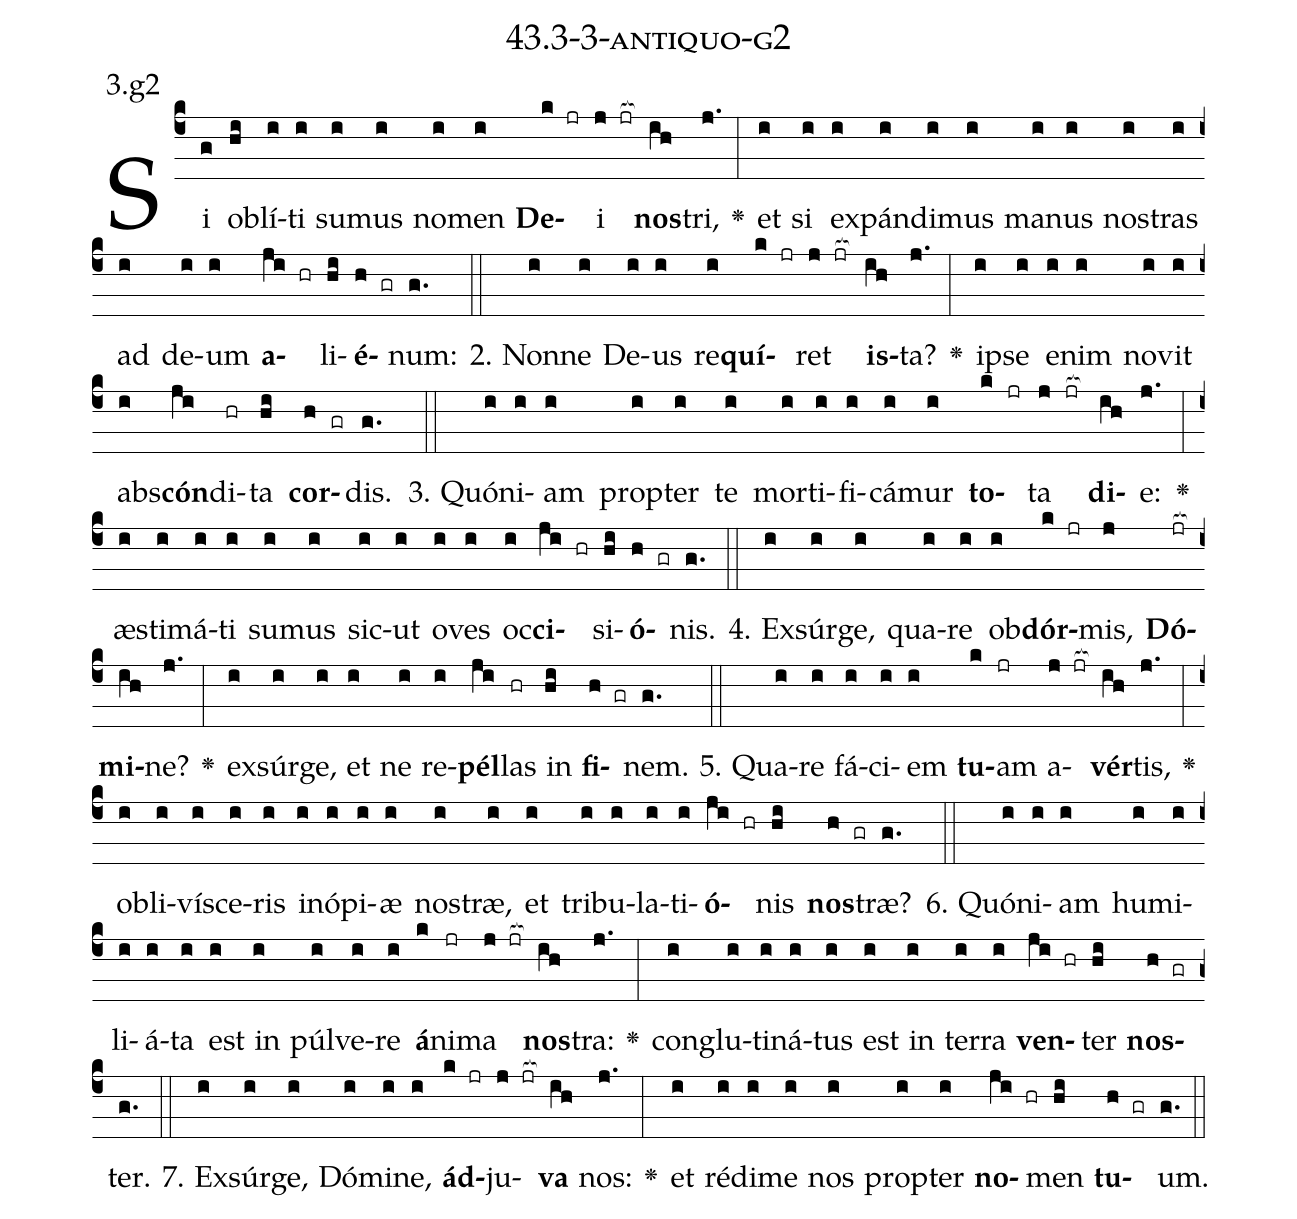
name: 43.3-3-antiquo-g2;
annotation: 3.g2;
%%
(c4)Si(g) ob(hi)lí(i)ti(i) su(i)mus(i) no(i)men(i) <b>De</b>(k jr)i(j jr[ocb:1{]) <b>nos</b>(ih[ocb:0}])tri,(j.) <v>\greheightstar</v>(:) et(i) si(i) ex(i)pán(i)di(i)mus(i) ma(i)nus(i) nos(i)tras(i) ad(i) de(i)um(i) <b>a</b>(ji hr)li(hi)<b>é</b>(h gr)num:(g.) (::)
2. Non(i)ne(i) De(i)us(i) re(i)<b>quí</b>(k jr)ret(j jr[ocb:1{]) <b>is</b>(ih[ocb:0}])ta?(j.) <v>\greheightstar</v>(:) ip(i)se(i) e(i)nim(i) no(i)vit(i) abs(i)<b>cón</b>(ji)di(hr)ta(hi) <b>cor</b>(h gr)dis.(g.) (::)
3. Quón(i)i(i)am(i) prop(i)ter(i) te(i) mor(i)ti(i)fi(i)cá(i)mur(i) <b>to</b>(k jr)ta(j jr[ocb:1{]) <b>di</b>(ih[ocb:0}])e:(j.) <v>\greheightstar</v>(:) æs(i)ti(i)má(i)ti(i) su(i)mus(i) sic(i)ut(i) o(i)ves(i) oc(i)<b>ci</b>(ji hr)si(hi)<b>ó</b>(h gr)nis.(g.) (::)
4. Ex(i)súr(i)ge,(i) qua(i)re(i) ob(i)<b>dór</b>(k jr)mis,(j) <b>Dó</b>(jr[ocb:1{])<b>mi</b>(ih[ocb:0}])ne?(j.) <v>\greheightstar</v>(:) ex(i)súr(i)ge,(i) et(i) ne(i) re(i)<b>pél</b>(ji)las(hr) in(hi) <b>fi</b>(h gr)nem.(g.) (::)
5. Qua(i)re(i) fá(i)ci(i)em(i) <b>tu</b>(k)am(jr) a(j jr[ocb:1{])<b>vér</b>(ih[ocb:0}])tis,(j.) <v>\greheightstar</v>(:) ob(i)li(i)ví(i)sce(i)ris(i) in(i)ó(i)pi(i)æ(i) nos(i)træ,(i) et(i) tri(i)bu(i)la(i)ti(i)<b>ó</b>(ji hr)nis(hi) <b>nos</b>(h gr)træ?(g.) (::)
6. Quón(i)i(i)am(i) hu(i)mi(i)li(i)á(i)ta(i) est(i) in(i) púl(i)ve(i)re(i) <b>á</b>(k)ni(jr)ma(j jr[ocb:1{]) <b>nos</b>(ih[ocb:0}])tra:(j.) <v>\greheightstar</v>(:) con(i)glu(i)ti(i)ná(i)tus(i) est(i) in(i) ter(i)ra(i) <b>ven</b>(ji hr)ter(hi) <b>nos</b>(h gr)ter.(g.) (::)
7. Ex(i)súr(i)ge,(i) Dó(i)mi(i)ne,(i) <b>ád</b>(k jr)ju(j jr[ocb:1{])<b>va</b>(ih[ocb:0}]) nos:(j.) <v>\greheightstar</v>(:) et(i) réd(i)i(i)me(i) nos(i) prop(i)ter(i) <b>no</b>(ji hr)men(hi) <b>tu</b>(h gr)um.(g.) (::)
